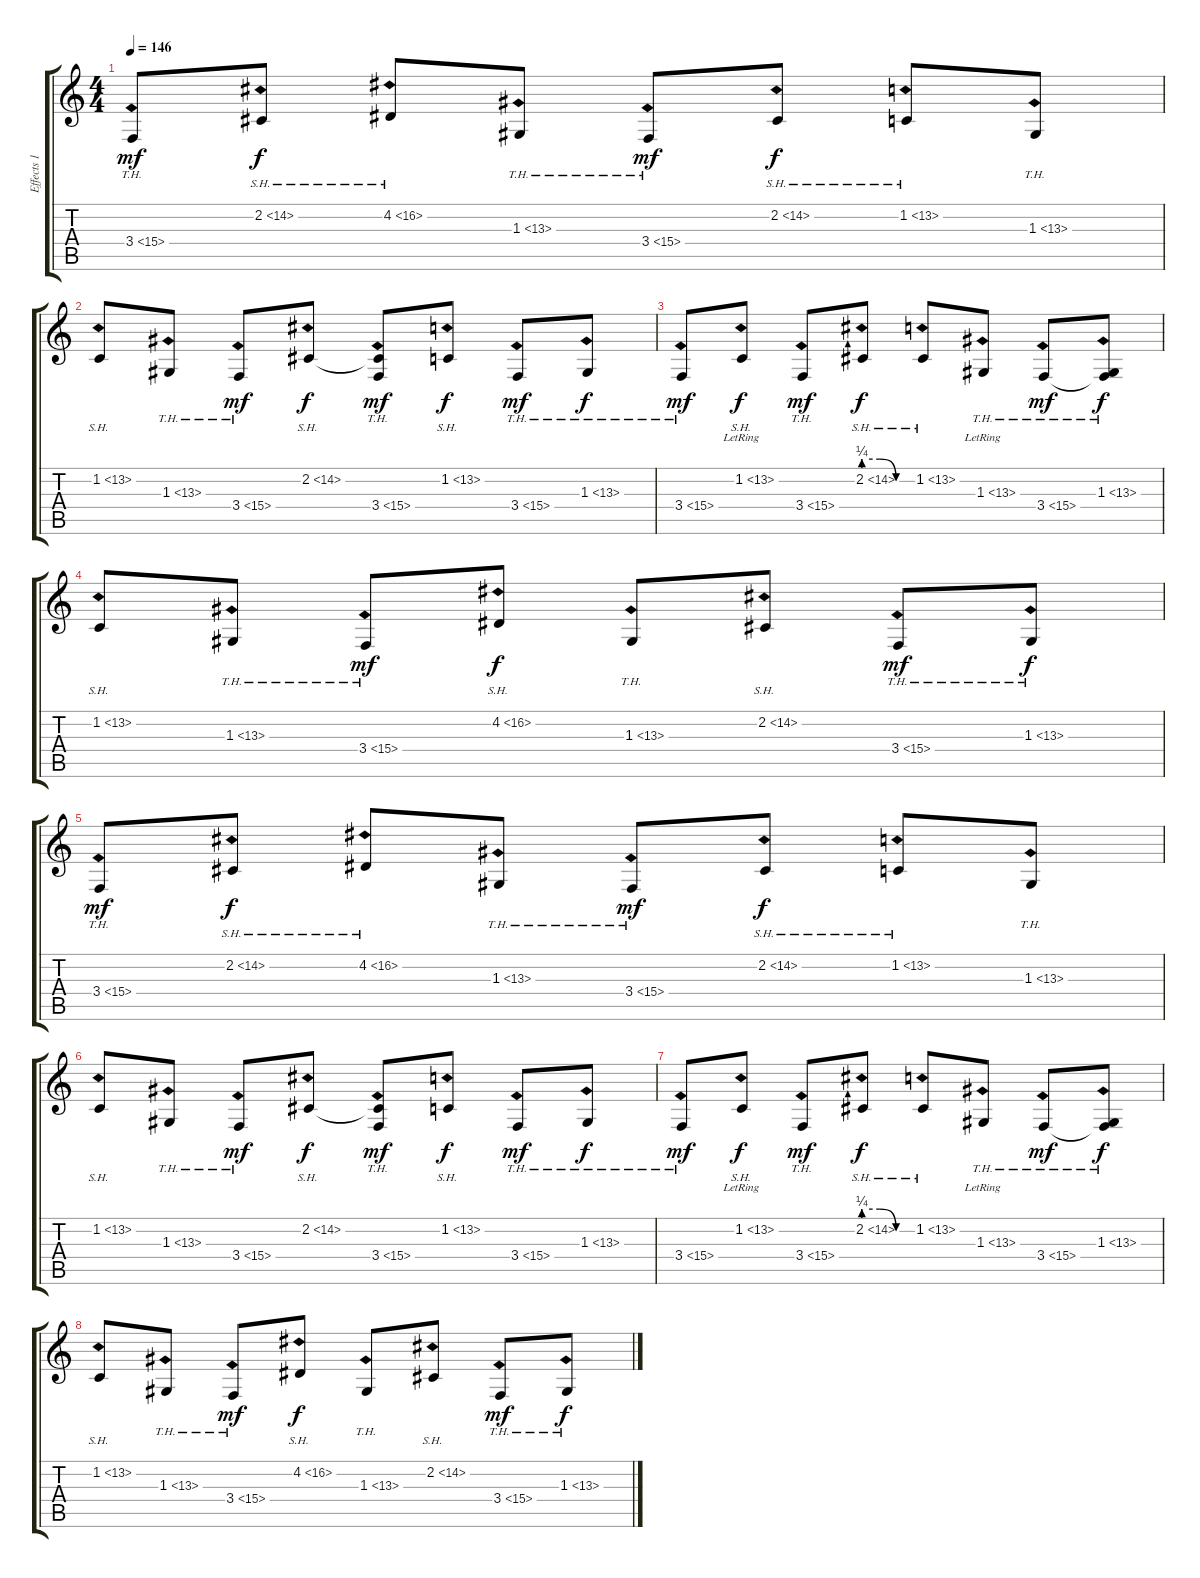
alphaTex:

\track ("Effects 1" "Effects 1") {instrument voiceoohs}
\staff {score tabs}
\tuning (E4 B3 G3 D3 A2 E2) {hide}
\ts (4 4)
\tempo 146
\clef g2
\ks c
3.4{th 12}.8{dy mf} 2.2{sh 12}.8{dy f} 4.2{sh 12}.8 1.3{th 12}.8 3.4{th 12}.8{dy mf} 2.2{sh 12}.8{dy f} 1.2{sh 12}.8 1.3{th 12}.8 |
1.2{sh 12}.8 1.3{th 12}.8 3.4{th 12}.8{dy mf} 2.2{sh 12}.8{dy f} (2.2{t} 3.4{th 12}).8{dy mf} 1.2{sh 12}.8{dy f} 3.4{th 12}.8{dy mf} 1.3{th 12}.8{dy f} |
3.4{th 12}.8{dy mf} 1.2{sh 12 lr}.8{dy f} 3.4{th 12}.8{dy mf} 2.2{be (custom 0 1 20 1 40 0 60 0) sh 12}.8{dy f} 1.2{sh 12}.8 1.3{th 12 lr}.8 3.4{th 12}.8{dy mf} (1.3{th 12} 3.4{t}).8{dy f} |
1.2{sh 12}.8 1.3{th 12}.8 3.4{th 12}.8{dy mf} 4.2{sh 12}.8{dy f} 1.3{th 12}.8 2.2{sh 12}.8 3.4{th 12}.8{dy mf} 1.3{th 12}.8{dy f} |
3.4{th 12}.8{dy mf} 2.2{sh 12}.8{dy f} 4.2{sh 12}.8 1.3{th 12}.8 3.4{th 12}.8{dy mf} 2.2{sh 12}.8{dy f} 1.2{sh 12}.8 1.3{th 12}.8 |
1.2{sh 12}.8 1.3{th 12}.8 3.4{th 12}.8{dy mf} 2.2{sh 12}.8{dy f} (2.2{t} 3.4{th 12}).8{dy mf} 1.2{sh 12}.8{dy f} 3.4{th 12}.8{dy mf} 1.3{th 12}.8{dy f} |
3.4{th 12}.8{dy mf} 1.2{sh 12 lr}.8{dy f} 3.4{th 12}.8{dy mf} 2.2{be (custom 0 1 20 1 40 0 60 0) sh 12}.8{dy f} 1.2{sh 12}.8 1.3{th 12 lr}.8 3.4{th 12}.8{dy mf} (1.3{th 12} 3.4{t}).8{dy f} |
1.2{sh 12}.8 1.3{th 12}.8 3.4{th 12}.8{dy mf} 4.2{sh 12}.8{dy f} 1.3{th 12}.8 2.2{sh 12}.8 3.4{th 12}.8{dy mf} 1.3{th 12}.8{dy f}
